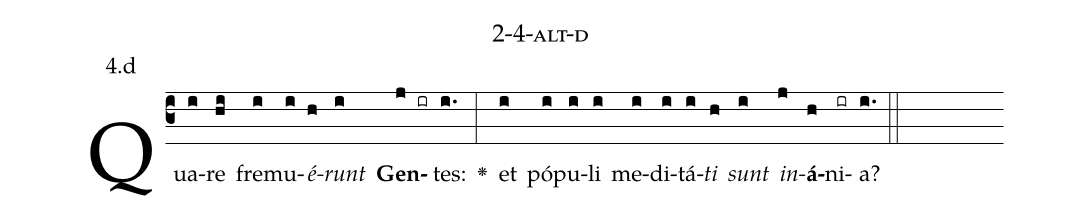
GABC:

name: 2-4-alt-d;
annotation: 4.d;
%%
(c3)Qua(i)re(hi) fre(i)mu(i)<i>é</i>(h)<i>runt</i>(i) <b>Gen</b>(j ir)tes:(i.) <v>\greheightstar</v>(:) et(i) pó(i)pu(i)li(i) me(i)di(i)tá(i)<i>ti</i>(h) <i>sunt</i>(i) <i>in</i>(j)<b>á</b>(h)ni(ir)a?(i.) (::)


%E(i) u(h) o(i) u(j) a(h) e.(i.) (::)
